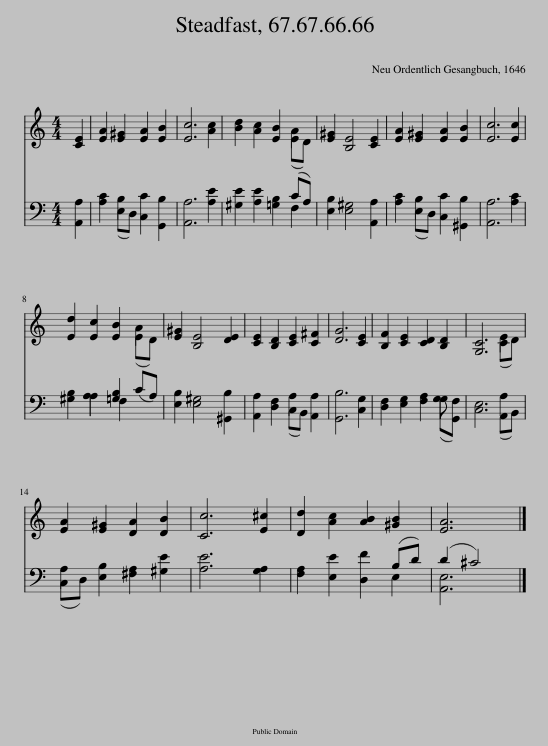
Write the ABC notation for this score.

X:1
%%score ( 1 2 ) ( 3 4 )
L:1/8
M:4/4
I:linebreak $
K:C
V:1 treble
V:2 treble
V:3 bass
V:4 bass
V:1
 [CE]2 | [EA]2 [E^G]2 [EA]2 [EB]2 | [Ec]6 [Ac]2 | [Bd]2 [Ac]2 [EB]2 (ED) | [E^G]2 [B,E]4 [CE]2 | %5
 [EA]2 [E^G]2 [EA]2 [EB]2 | [Ec]6 [Ec]2 |$ [Ed]2 [Ec]2 [EB]2 (ED) | [E^G]2 [B,E]4 [DE]2 | [CE]2 [B,D]2 [CE]2 [C^F]2 | %10
 [DG]6 [CE]2 | [B,F]2 [CE]2 [CD]2 [B,D]2 | [G,C]6 (CD) |$ [EA]2 [E^G]2 [DA]2 [DB]2 | [Cc]6 [E^c]2 | %15
 [Dd]2 [Ac]2 [AB]2 [^GB]2 | [EA]6 |] %17
V:2
 x2 | x8 | x8 | x6 A2 | x8 | %5
 x8 | x8 |$ x6 A2 | x8 | x8 | %10
 x8 | x8 | x6 E2 |$ x8 | x8 | %15
 x8 | x6 |] %17
V:3
 [A,,A,]2 | [A,C]2 (E,D,) [C,C]2 [G,,B,]2 | [A,,A,]6 [A,E]2 | [^G,E]2 [A,E]2 [=G,B,]2 (CA,) | [E,B,]2 [E,^G,]4 [A,,A,]2 | %5
 [A,C]2 (E,D,) [C,C]2 [^G,,B,]2 | [A,,A,]6 [A,C]2 |$ [^G,B,]2 A,2 [=G,B,]2 (CA,) | [E,B,]2 [E,^G,]4 [^G,,B,]2 | [A,,A,]2 [D,F,]2 (C,B,,) [A,,A,]2 | %10
 [G,,B,]6 [C,G,]2 | [D,F,]2 [E,G,]2 [F,A,]2 (G,[G,,F,]) | [C,E,]6 (A,,B,,) |$ (C,D,) [E,B,]2 [^F,A,]2 [^G,E]2 | [A,E]6 [G,A,]2 | %15
 [F,A,]2 [E,E]2 [D,F]2 (B,D) | (D2 ^C4) |] %17
V:4
 x2 | x2 B,2 x4 | x8 | x6 F,2 | x8 | %5
 x2 B,2 x4 | x8 |$ x2 A,2 F,2 x2 | x8 | x4 A,2 x2 | %10
 x8 | x6 G, x | x6 A,2 |$ A,2 x6 | x8 | %15
 x6 E,2 | [A,,E,]6 |] %17
